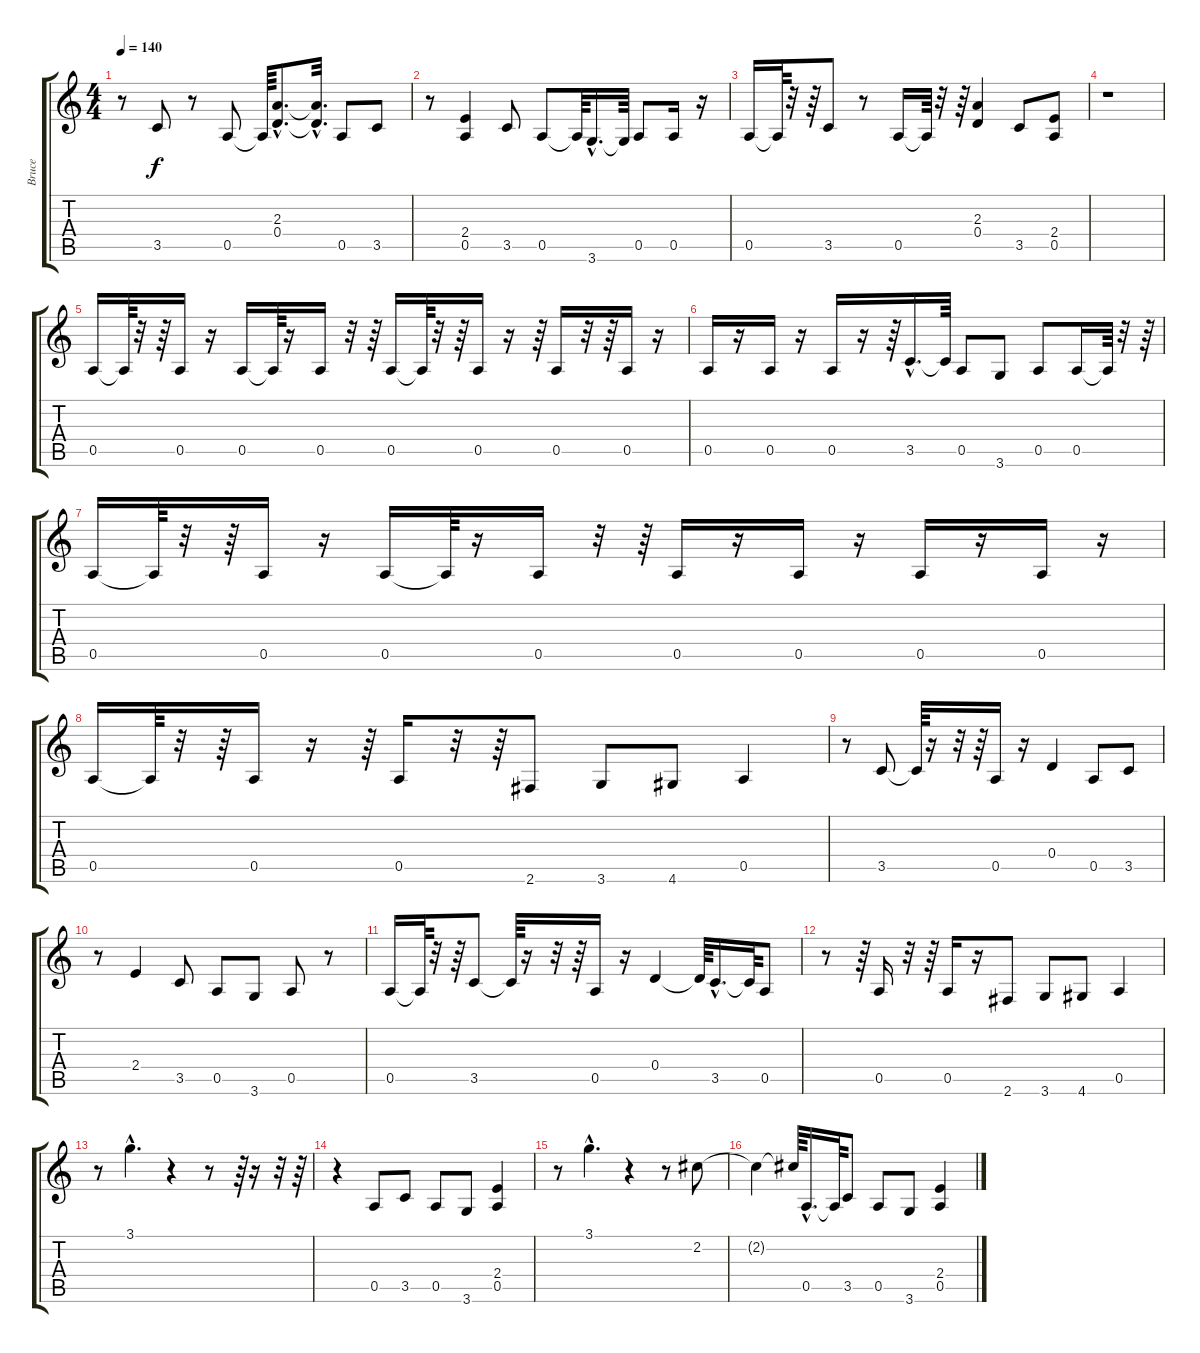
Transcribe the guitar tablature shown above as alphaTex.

\track ("Bruce" "Bruce") {instrument electricguitarjazz}
\staff {score tabs}
\tuning (E4 B3 G3 D3 A2 E2) {hide}
\ts (4 4)
\tempo 140
\clef g2
\ks c
r.8{dy f} 3.5.8 r.8 0.5.8 0.5{t}.64 (2.3{hac} 0.4{hac}).8{d} (2.3{hac t} 0.4{hac t}).32{d} 0.5.8 3.5.8 |
r.8 (2.4 0.5).4 3.5.8 0.5.8 0.5{t}.64 3.6{hac}.16{d} 3.6{t}.64 0.5.8 0.5.16 r.16 |
0.5.16 0.5{t}.64 r.32 r.64 3.5.8 r.8 0.5.16 0.5{t}.64 r.32 r.64 (2.3 0.4).4 3.5.8 (2.4 0.5).8 |
r.1 |
0.5.16 0.5{t}.64 r.32 r.64 0.5.16 r.16 0.5.16 0.5{t}.64 r.16 0.5.16 r.32 r.64 0.5.16 0.5{t}.64 r.32 r.64 0.5.16 r.16 r.64 0.5.16 r.32 r.64 0.5.16 r.16 |
0.5.16 r.16 0.5.16 r.16 0.5.16 r.16 r.64 3.5{hac}.16{d} 3.5{t}.64 0.5.8 3.6.8 0.5.8 0.5.16 0.5{t}.64 r.32 r.64 |
0.5.16 0.5{t}.64 r.32 r.64 0.5.16 r.16 0.5.16 0.5{t}.64 r.16 0.5.16 r.32 r.64 0.5.16 r.16 0.5.16 r.16 0.5.16 r.16 0.5.16 r.16 |
0.5.16 0.5{t}.64 r.32 r.64 0.5.16 r.16 r.64 0.5.16 r.32 r.64 2.6.8 3.6.8 4.6.8 0.5.4 |
r.8 3.5.8 3.5{t}.64 r.16 r.32 r.64 0.5.16 r.16 0.4.4 0.5.8 3.5.8 |
r.8 2.4.4 3.5.8 0.5.8 3.6.8 0.5.8 r.8 |
0.5.16 0.5{t}.64 r.32 r.64 3.5.8 3.5{t}.64 r.16 r.32 r.64 0.5.16 r.16 0.4.4 0.4{t}.64 3.5{hac}.16{d} 3.5{t}.64 0.5.8 |
r.8 r.64 0.5.16 r.32 r.64 0.5.16 r.16 2.6.8 3.6.8 4.6.8 0.5.4 |
r.8 3.1{hac}.4{d} r.4 r.8 r.64 r.16 r.32 r.64 |
r.4 0.5.8 3.5.8 0.5.8 3.6.8 (2.4 0.5).4 |
r.8 3.1{hac}.4{d} r.4 r.8 2.2.8 |
2.2{t}.4 2.2{t}.64 0.5{hac}.16{d} 0.5{t}.64 3.5.8 0.5.8 3.6.8 (2.4 0.5).4
